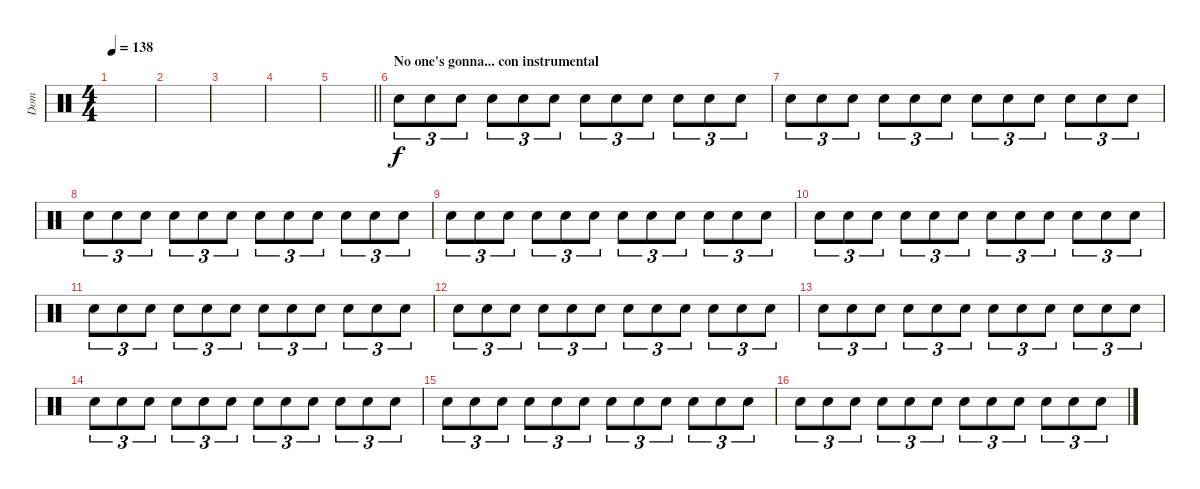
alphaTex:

\track ("Dom" "Dom") {instrument percussion}
\staff {score}
\articulation defaults
\ts (4 4)
\tempo 138
\clef neutral
\ks c
|
|
|
|
\barLineRight lightlight
|
\section ("" "No one's gonna... con instrumental")
"Electric Snare (hit)".8{tu (3 2) volume 8} "Electric Snare (hit)".8{tu (3 2)} "Electric Snare (hit)".8{tu (3 2)} "Electric Snare (hit)".8{tu (3 2)} "Electric Snare (hit)".8{tu (3 2)} "Electric Snare (hit)".8{tu (3 2)} "Electric Snare (hit)".8{tu (3 2)} "Electric Snare (hit)".8{tu (3 2)} "Electric Snare (hit)".8{tu (3 2)} "Electric Snare (hit)".8{tu (3 2)} "Electric Snare (hit)".8{tu (3 2)} "Electric Snare (hit)".8{tu (3 2)} |
"Electric Snare (hit)".8{tu (3 2)} "Electric Snare (hit)".8{tu (3 2)} "Electric Snare (hit)".8{tu (3 2)} "Electric Snare (hit)".8{tu (3 2)} "Electric Snare (hit)".8{tu (3 2)} "Electric Snare (hit)".8{tu (3 2)} "Electric Snare (hit)".8{tu (3 2)} "Electric Snare (hit)".8{tu (3 2)} "Electric Snare (hit)".8{tu (3 2)} "Electric Snare (hit)".8{tu (3 2)} "Electric Snare (hit)".8{tu (3 2)} "Electric Snare (hit)".8{tu (3 2)} |
"Electric Snare (hit)".8{tu (3 2) volume 9} "Electric Snare (hit)".8{tu (3 2)} "Electric Snare (hit)".8{tu (3 2)} "Electric Snare (hit)".8{tu (3 2)} "Electric Snare (hit)".8{tu (3 2)} "Electric Snare (hit)".8{tu (3 2)} "Electric Snare (hit)".8{tu (3 2)} "Electric Snare (hit)".8{tu (3 2)} "Electric Snare (hit)".8{tu (3 2)} "Electric Snare (hit)".8{tu (3 2)} "Electric Snare (hit)".8{tu (3 2)} "Electric Snare (hit)".8{tu (3 2)} |
"Electric Snare (hit)".8{tu (3 2)} "Electric Snare (hit)".8{tu (3 2)} "Electric Snare (hit)".8{tu (3 2)} "Electric Snare (hit)".8{tu (3 2)} "Electric Snare (hit)".8{tu (3 2)} "Electric Snare (hit)".8{tu (3 2)} "Electric Snare (hit)".8{tu (3 2)} "Electric Snare (hit)".8{tu (3 2)} "Electric Snare (hit)".8{tu (3 2)} "Electric Snare (hit)".8{tu (3 2)} "Electric Snare (hit)".8{tu (3 2)} "Electric Snare (hit)".8{tu (3 2)} |
"Electric Snare (hit)".8{tu (3 2) volume 10} "Electric Snare (hit)".8{tu (3 2)} "Electric Snare (hit)".8{tu (3 2)} "Electric Snare (hit)".8{tu (3 2)} "Electric Snare (hit)".8{tu (3 2)} "Electric Snare (hit)".8{tu (3 2)} "Electric Snare (hit)".8{tu (3 2)} "Electric Snare (hit)".8{tu (3 2)} "Electric Snare (hit)".8{tu (3 2)} "Electric Snare (hit)".8{tu (3 2)} "Electric Snare (hit)".8{tu (3 2)} "Electric Snare (hit)".8{tu (3 2)} |
"Electric Snare (hit)".8{tu (3 2)} "Electric Snare (hit)".8{tu (3 2)} "Electric Snare (hit)".8{tu (3 2)} "Electric Snare (hit)".8{tu (3 2)} "Electric Snare (hit)".8{tu (3 2)} "Electric Snare (hit)".8{tu (3 2)} "Electric Snare (hit)".8{tu (3 2)} "Electric Snare (hit)".8{tu (3 2)} "Electric Snare (hit)".8{tu (3 2)} "Electric Snare (hit)".8{tu (3 2)} "Electric Snare (hit)".8{tu (3 2)} "Electric Snare (hit)".8{tu (3 2)} |
"Electric Snare (hit)".8{tu (3 2) volume 11} "Electric Snare (hit)".8{tu (3 2)} "Electric Snare (hit)".8{tu (3 2)} "Electric Snare (hit)".8{tu (3 2)} "Electric Snare (hit)".8{tu (3 2)} "Electric Snare (hit)".8{tu (3 2)} "Electric Snare (hit)".8{tu (3 2)} "Electric Snare (hit)".8{tu (3 2)} "Electric Snare (hit)".8{tu (3 2)} "Electric Snare (hit)".8{tu (3 2)} "Electric Snare (hit)".8{tu (3 2)} "Electric Snare (hit)".8{tu (3 2)} |
"Electric Snare (hit)".8{tu (3 2)} "Electric Snare (hit)".8{tu (3 2)} "Electric Snare (hit)".8{tu (3 2)} "Electric Snare (hit)".8{tu (3 2)} "Electric Snare (hit)".8{tu (3 2)} "Electric Snare (hit)".8{tu (3 2)} "Electric Snare (hit)".8{tu (3 2)} "Electric Snare (hit)".8{tu (3 2)} "Electric Snare (hit)".8{tu (3 2)} "Electric Snare (hit)".8{tu (3 2)} "Electric Snare (hit)".8{tu (3 2)} "Electric Snare (hit)".8{tu (3 2)} |
"Electric Snare (hit)".8{tu (3 2) volume 12} "Electric Snare (hit)".8{tu (3 2)} "Electric Snare (hit)".8{tu (3 2)} "Electric Snare (hit)".8{tu (3 2)} "Electric Snare (hit)".8{tu (3 2)} "Electric Snare (hit)".8{tu (3 2)} "Electric Snare (hit)".8{tu (3 2)} "Electric Snare (hit)".8{tu (3 2)} "Electric Snare (hit)".8{tu (3 2)} "Electric Snare (hit)".8{tu (3 2)} "Electric Snare (hit)".8{tu (3 2)} "Electric Snare (hit)".8{tu (3 2)} |
"Electric Snare (hit)".8{tu (3 2)} "Electric Snare (hit)".8{tu (3 2)} "Electric Snare (hit)".8{tu (3 2)} "Electric Snare (hit)".8{tu (3 2)} "Electric Snare (hit)".8{tu (3 2)} "Electric Snare (hit)".8{tu (3 2)} "Electric Snare (hit)".8{tu (3 2)} "Electric Snare (hit)".8{tu (3 2)} "Electric Snare (hit)".8{tu (3 2)} "Electric Snare (hit)".8{tu (3 2)} "Electric Snare (hit)".8{tu (3 2)} "Electric Snare (hit)".8{tu (3 2)} |
"Electric Snare (hit)".8{tu (3 2) volume 14} "Electric Snare (hit)".8{tu (3 2)} "Electric Snare (hit)".8{tu (3 2)} "Electric Snare (hit)".8{tu (3 2)} "Electric Snare (hit)".8{tu (3 2)} "Electric Snare (hit)".8{tu (3 2)} "Electric Snare (hit)".8{tu (3 2)} "Electric Snare (hit)".8{tu (3 2)} "Electric Snare (hit)".8{tu (3 2)} "Electric Snare (hit)".8{tu (3 2)} "Electric Snare (hit)".8{tu (3 2)} "Electric Snare (hit)".8{tu (3 2)}
